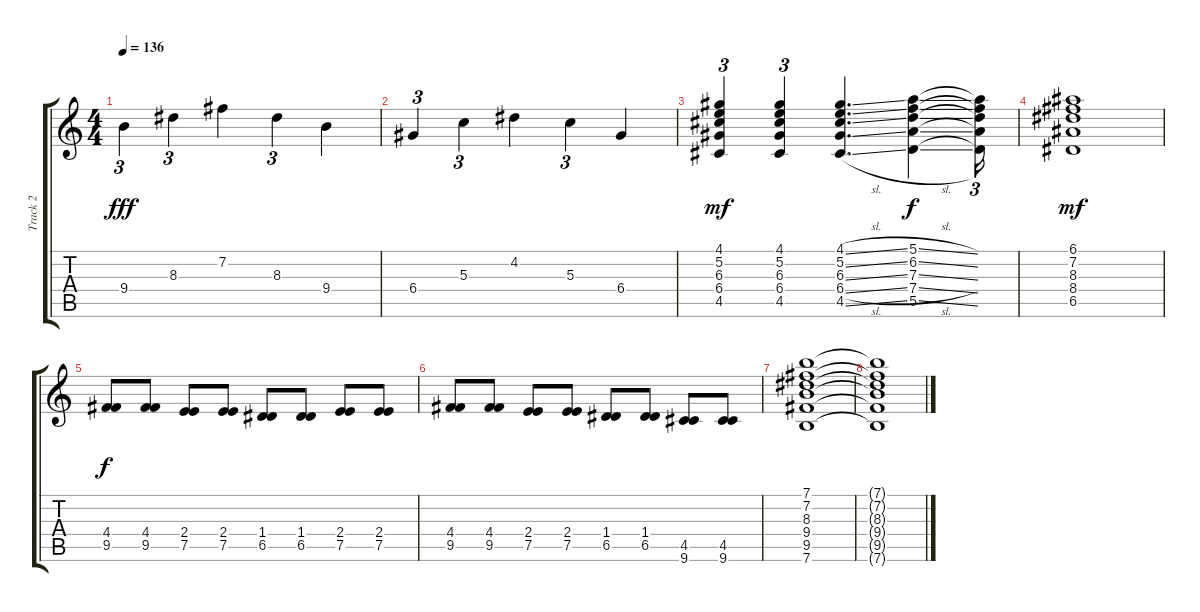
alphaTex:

\track ("Track 2" "Track 2") {instrument overdrivenguitar}
\staff {score tabs}
\tuning (E4 B3 G3 D3 A2 E2) {hide}
\ts (4 4)
\tempo 136
\clef g2
\ks c
9.4.4{tu (3 2) dy fff} 8.3.4{tu (3 2)} 7.2.4 8.3.4{tu (3 2)} 9.4.4 |
6.4.4{tu (3 2)} 5.3.4{tu (3 2)} 4.2.4 5.3.4{tu (3 2)} 6.4.4 |
(4.1 5.2 6.3 6.4 4.5).4{tu (3 2) dy mf} (4.1 5.2 6.3 6.4 4.5).4{tu (3 2)} (4.1{sl} 5.2{sl} 6.3{sl} 6.4{sl} 4.5{sl}).4{d} (5.1{sl} 6.2{sl} 7.3{sl} 7.4{sl} 5.5{sl}).4{dy f} (5.1{t} 6.2{t} 7.3{t} 7.4{t} 5.5{t}).16{tu (3 2)} |
(6.1 7.2 8.3 8.4 6.5).1{dy mf} |
(4.4 9.5).8{dy f} (4.4 9.5).8 (2.4 7.5).8 (2.4 7.5).8 (1.4 6.5).8 (1.4 6.5).8 (2.4 7.5).8 (2.4 7.5).8 |
(4.4 9.5).8 (4.4 9.5).8 (2.4 7.5).8 (2.4 7.5).8 (1.4 6.5).8 (1.4 6.5).8 (4.5 9.6).8 (4.5 9.6).8 |
(7.1 7.2 8.3 9.4 9.5 7.6).1 |
(7.1{t} 7.2{t} 8.3{t} 9.4{t} 9.5{t} 7.6{t}).1
